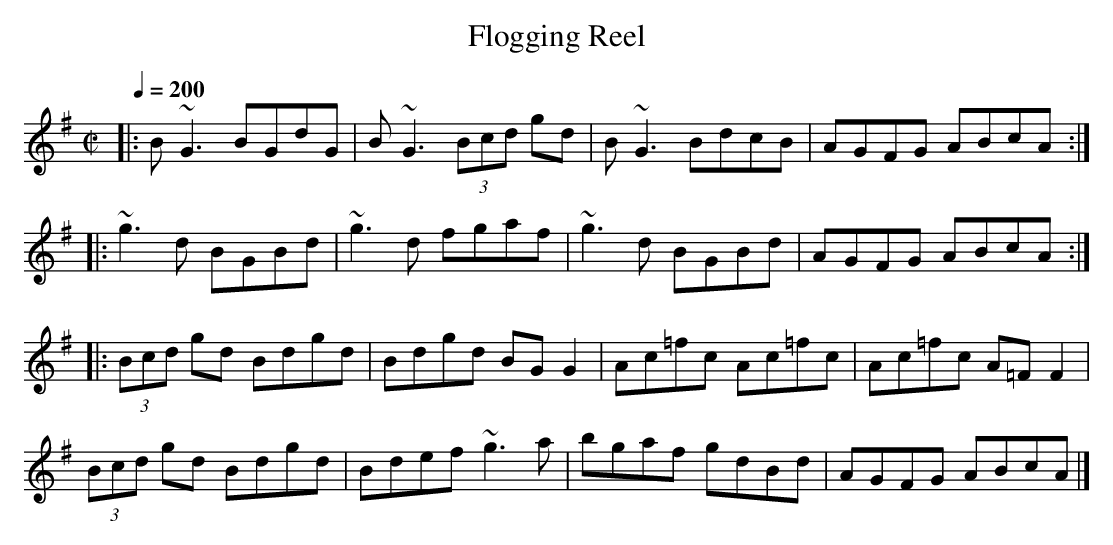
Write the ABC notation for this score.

X:1
T:Flogging Reel
M:C|
L:1/8
Q:1/4=200
K:G
|:B~G3 BGdG|B~G3  (3Bcd gd|B~G3 BdcB|AGFG ABcA:|
|:~g3d BGBd|~g3d fgaf|~g3d BGBd|AGFG ABcA:|
|: (3Bcd gd Bdgd|Bdgd BGG2|Ac=fc Ac=fc|Ac=fc A=FF2|
(3Bcd gd Bdgd|Bdef ~g3a|bgaf gdBd|AGFG ABcA|]
